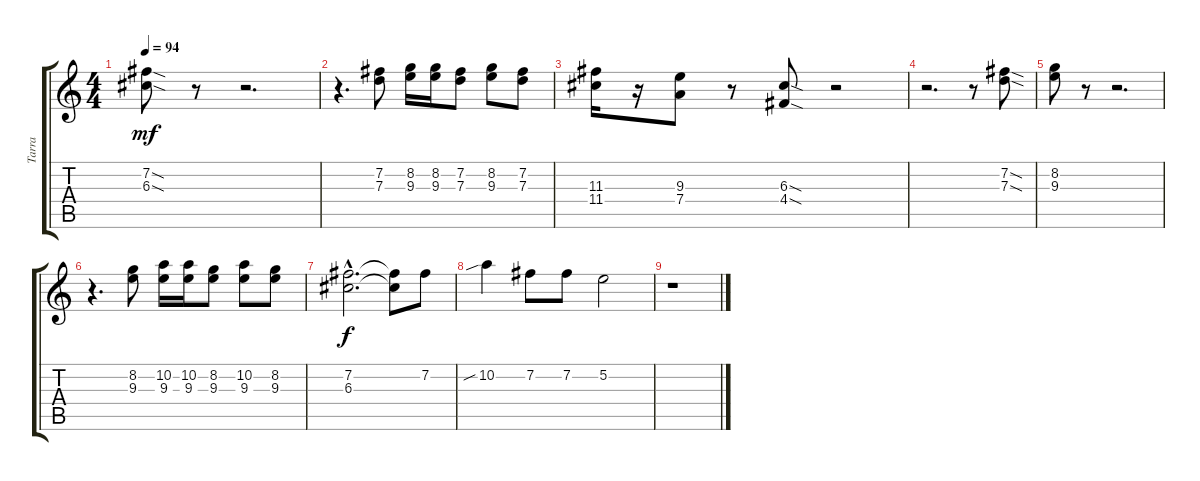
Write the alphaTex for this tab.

\track ("Tarra" "Tarra") {instrument distortionguitar}
\staff {score tabs}
\tuning (E4 B3 G3 D3 A2 E2) {hide}
\ts (4 4)
\tempo 94
\clef g2
\ks c
(7.2{sod} 6.3{sod}).8{dy mf} r.8 r.2{d} |
r.4{d} (7.2 7.3).8 (8.2 9.3).16 (8.2 9.3).16 (7.2 7.3).8 (8.2 9.3).8 (7.2 7.3).8 |
(11.3 11.4).16 r.16 (9.3 7.4).8 r.8 (6.3{sod} 4.4{sod}).8 r.2 |
r.2{d} r.8 (7.2{sod} 7.3{sod}).8 |
(8.2 9.3).8 r.8 r.2{d} |
r.4{d} (8.2 9.3).8 (10.2 9.3).16 (10.2 9.3).16 (8.2 9.3).8 (10.2 9.3).8 (8.2 9.3).8 |
(7.2{hac} 6.3{hac}).2{d dy f} (7.2{t} 6.3{t}).8 7.2.8 |
10.2{sib}.4 7.2.8 7.2.8 5.2.2 |
r.1
